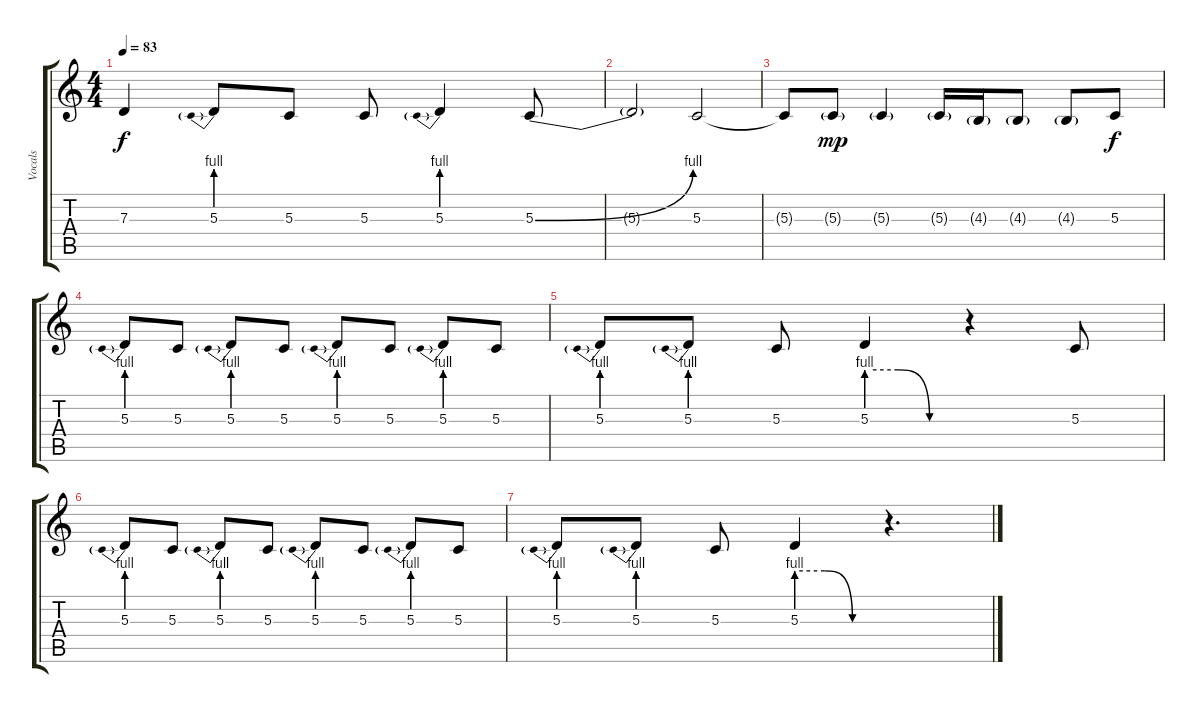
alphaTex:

\track ("Vocals" "Vocals") {instrument lead8bassandlead}
\staff {score tabs}
\tuning (E4 B3 G3 D3 A2 E2) {hide}
\ts (4 4)
\tempo 83
\clef g2
\ks c
7.3{t}.4{dy f} 5.3{be (prebend 0 4 60 4)}.8 5.3.8 5.3.8 5.3{be (prebend 0 4 60 4)}.4 5.3{be (bend 0 0 60 4)}.8 |
5.3{t}.2 5.3.2 |
5.3{t}.8 5.3{g}.8{dy mp} 5.3{g}.4 5.3{g}.16 4.3{g}.16 4.3{g}.8 4.3{g}.8 5.3.8{dy f} |
5.3{be (prebend 0 4 60 4)}.8 5.3.8 5.3{be (prebend 0 4 60 4)}.8 5.3.8 5.3{be (prebend 0 4 60 4)}.8 5.3.8 5.3{be (prebend 0 4 60 4)}.8 5.3.8 |
5.3{be (prebend 0 4 60 4)}.8 5.3{be (prebend 0 4 60 4)}.8 5.3.8 5.3{be (custom 0 4 20 4 40 0 60 0)}.4 r.4 5.3.8 |
5.3{be (prebend 0 4 60 4)}.8 5.3.8 5.3{be (prebend 0 4 60 4)}.8 5.3.8 5.3{be (prebend 0 4 60 4)}.8 5.3.8 5.3{be (prebend 0 4 60 4)}.8 5.3.8 |
5.3{be (prebend 0 4 60 4)}.8 5.3{be (prebend 0 4 60 4)}.8 5.3.8 5.3{be (custom 0 4 20 4 40 0 60 0)}.4 r.4{d}
